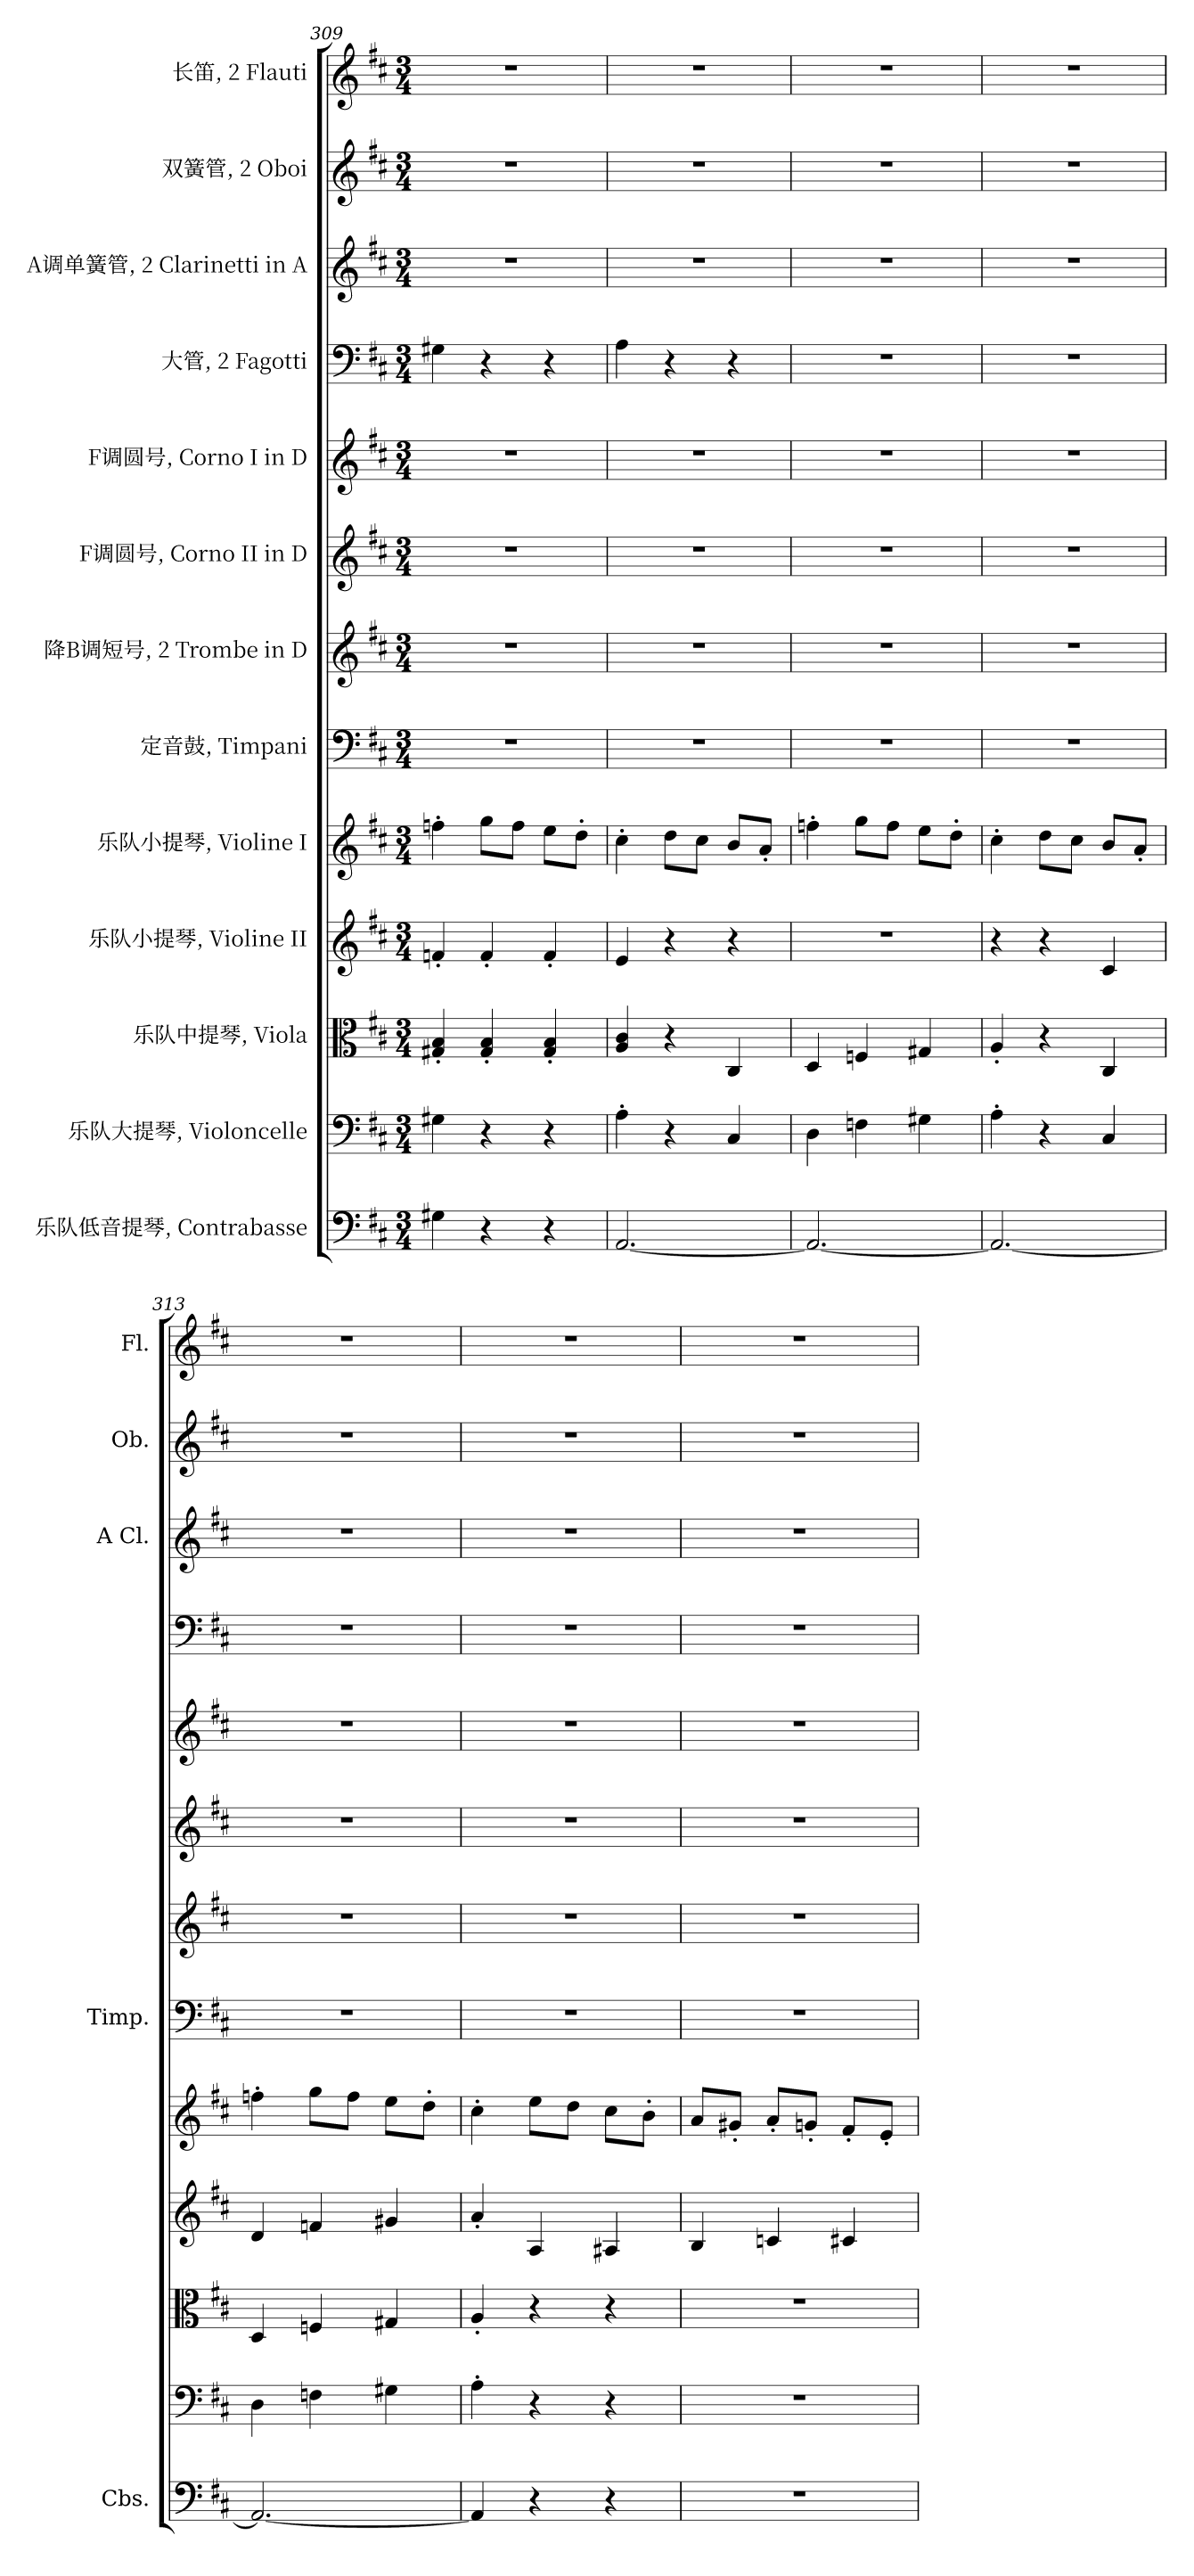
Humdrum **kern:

**kern	**kern	**kern	**kern	**kern	**kern	**kern	**kern	**kern	**kern	**kern	**kern	**kern
*part13	*part12	*part11	*part10	*part9	*part8	*part7	*part6	*part5	*part4	*part3	*part2	*part1
*staff13	*staff12	*staff11	*staff10	*staff9	*staff8	*staff7	*staff6	*staff5	*staff4	*staff3	*staff2	*staff1
*I"乐队低音提琴, Contrabasse	*I"乐队大提琴, Violoncelle	*I"乐队中提琴, Viola	*I"乐队小提琴, Violine II	*I"乐队小提琴, Violine I	*I"定音鼓, Timpani	*I"降B调短号, 2 Trombe in D	*I"F调圆号, Corno II in D	*I"F调圆号, Corno I in D	*I"大管, 2 Fagotti	*I"A调单簧管, 2 Clarinetti in A	*I"双簧管, 2 Oboi	*I"长笛, 2 Flauti
*I'Cbs.	*	*	*	*	*I'Timp.	*	*	*	*	*I'A Cl.	*I'Ob.	*I'Fl.
*clefF4	*clefF4	*clefC3	*clefG2	*clefG2	*clefF4	*clefG2	*clefG2	*clefG2	*clefF4	*clefG2	*clefG2	*clefG2
*ITrd7c12	*	*	*	*	*	*ITrd1c2	*ITrd4c7	*ITrd4c7	*	*ITrd2c3	*	*
*k[f#c#]	*k[f#c#]	*k[f#c#]	*k[f#c#]	*k[f#c#]	*k[f#c#]	*k[]	*k[f#]	*k[f#]	*k[f#c#]	*k[f#c#g#d#a#]	*k[f#c#]	*k[f#c#]
*M3/4	*M3/4	*M3/4	*M3/4	*M3/4	*M3/4	*M3/4	*M3/4	*M3/4	*M3/4	*M3/4	*M3/4	*M3/4
*MM307	*MM307	*MM307	*MM307	*MM307	*MM307	*MM307	*MM307	*MM307	*MM307	*MM307	*MM307	*MM307
=309	=309	=309	=309	=309	=309	=309	=309	=309	=309	=309	=309	=309
4GG#X\	4G#X\	4G#X/' 4B/'	4fn'/	4ffn'\	2.r	2.r	2.r	2.r	4G#X\	2.r	2.r	2.r
4r	4r	4G#/' 4B/'	4f'/	8gg\L	.	.	.	.	4r	.	.	.
.	.	.	.	8ff\J	.	.	.	.	.	.	.	.
4r	4r	4G#/' 4B/'	4f'/	8ee\L	.	.	.	.	4r	.	.	.
.	.	.	.	8dd'\J	.	.	.	.	.	.	.	.
=310	=310	=310	=310	=310	=310	=310	=310	=310	=310	=310	=310	=310
*	*	*	*	*	*	*	*	*	*	*	*	*MM309
[2.AAA/	4A'\	4A/ 4c#/	4e/	4cc#'\	2.r	2.r	2.r	2.r	4A\	2.r	2.r	2.r
.	4r	4r	4r	8dd\L	.	.	.	.	4r	.	.	.
.	.	.	.	8cc#\J	.	.	.	.	.	.	.	.
.	4C#/	4C#/	4r	8b/L	.	.	.	.	4r	.	.	.
.	.	.	.	8a'/J	.	.	.	.	.	.	.	.
=311	=311	=311	=311	=311	=311	=311	=311	=311	=311	=311	=311	=311
*	*	*	*	*	*	*	*	*	*	*	*	*MM310
2.AAA/_	4D\	4D/	2.r	4ffn'\	2.r	2.r	2.r	2.r	2.r	2.r	2.r	2.r
.	4Fn\	4Fn/	.	8gg\L	.	.	.	.	.	.	.	.
.	.	.	.	8ff\J	.	.	.	.	.	.	.	.
.	4G#X\	4G#X/	.	8ee\L	.	.	.	.	.	.	.	.
.	.	.	.	8dd'\J	.	.	.	.	.	.	.	.
!!LO:PB:g=z
=312	=312	=312	=312	=312	=312	=312	=312	=312	=312	=312	=312	=312
*	*	*	*	*	*	*	*	*	*	*	*	*MM311
2.AAA/_	4A'\	4A'/	4r	4cc#'\	2.r	2.r	2.r	2.r	2.r	2.r	2.r	2.r
.	4r	4r	4r	8dd\L	.	.	.	.	.	.	.	.
.	.	.	.	8cc#\J	.	.	.	.	.	.	.	.
.	4C#/	4C#/	4c#/	8b/L	.	.	.	.	.	.	.	.
.	.	.	.	8a'/J	.	.	.	.	.	.	.	.
=313	=313	=313	=313	=313	=313	=313	=313	=313	=313	=313	=313	=313
*	*	*	*	*	*	*	*	*	*	*	*	*MM312
2.AAA/_	4D\	4D/	4d/	4ffn'\	2.r	2.r	2.r	2.r	2.r	2.r	2.r	2.r
.	4Fn\	4Fn/	4fn/	8gg\L	.	.	.	.	.	.	.	.
.	.	.	.	8ff\J	.	.	.	.	.	.	.	.
.	4G#X\	4G#X/	4g#X/	8ee\L	.	.	.	.	.	.	.	.
.	.	.	.	8dd'\J	.	.	.	.	.	.	.	.
=314	=314	=314	=314	=314	=314	=314	=314	=314	=314	=314	=314	=314
*	*	*	*	*	*	*	*	*	*	*	*	*MM313
4AAA/]	4A'\	4A'/	4a'/	4cc#'\	2.r	2.r	2.r	2.r	2.r	2.r	2.r	2.r
4r	4r	4r	4A/	8ee\L	.	.	.	.	.	.	.	.
.	.	.	.	8dd\J	.	.	.	.	.	.	.	.
4r	4r	4r	4A#X/	8cc#\L	.	.	.	.	.	.	.	.
.	.	.	.	8b'\J	.	.	.	.	.	.	.	.
=315	=315	=315	=315	=315	=315	=315	=315	=315	=315	=315	=315	=315
*	*	*	*	*	*	*	*	*	*	*	*	*MM315
2.r	2.r	2.r	4B/	8a/L	2.r	2.r	2.r	2.r	2.r	2.r	2.r	2.r
.	.	.	.	8g#X'/J	.	.	.	.	.	.	.	.
.	.	.	4cn/	8a'/L	.	.	.	.	.	.	.	.
.	.	.	.	8gn'/J	.	.	.	.	.	.	.	.
.	.	.	4c#X/	8f#'/L	.	.	.	.	.	.	.	.
.	.	.	.	8e'/J	.	.	.	.	.	.	.	.
=	=	=	=	=	=	=	=	=	=	=	=	=
*-	*-	*-	*-	*-	*-	*-	*-	*-	*-	*-	*-	*-
